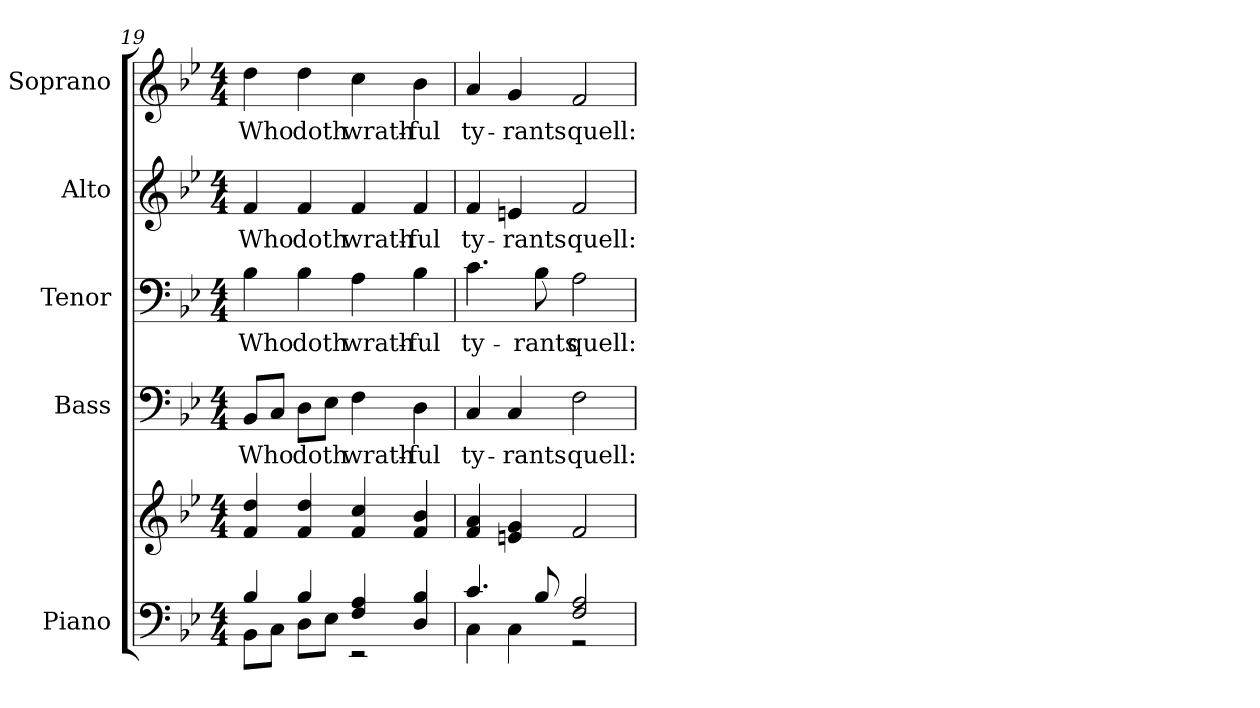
**kern	**kern	**kern	**text	**kern	**text	**kern	**text	**kern	**text
*part5	*part5	*part4	*part4	*part3	*part3	*part2	*part2	*part1	*part1
*staff6	*staff5	*staff4	*staff4	*staff3	*staff3	*staff2	*staff2	*staff1	*staff1
*I"Piano	*	*I"Bass	*	*I"Tenor	*	*I"Alto	*	*I"Soprano	*
*I'Pno.	*	*I'B.	*	*I'T.	*	*I'A.	*	*I'S.	*
!!LO:PB:g=z
*clefF4	*clefG2	*clefF4	*	*clefF4	*	*clefG2	*	*clefG2	*
*k[b-e-]	*k[b-e-]	*k[b-e-]	*	*k[b-e-]	*	*k[b-e-]	*	*k[b-e-]	*
*B-:	*B-:	*B-:	*	*B-:	*	*B-:	*	*B-:	*
*M4/4	*M4/4	*M4/4	*	*M4/4	*	*M4/4	*	*M4/4	*
=19	=19	=19	=19	=19	=19	=19	=19	=19	=19
*^	*	*	*	*	*	*	*	*	*
!	!	!	!	!LO:LY:b:color=#000000	!	!	!	!	!	!
!	!	!	!	!	!	!LO:LY:b:color=#000000	!	!	!	!
!	!	!	!	!	!	!	!	!LO:LY:b:color=#000000	!	!
!	!	!	!	!	!	!	!	!	!	!LO:LY:b:color=#000000
4B-i/	8BB-i\L	4fi/ 4ddi	8BB-i/L	Who	4B-i\	Who	4fi/	Who	4ddi\	Who
.	8Ci\J	.	8Ci/J	.	.	.	.	.	.	.
!	!	!	!	!LO:LY:b:color=#000000	!	!	!	!	!	!
!	!	!	!	!	!	!LO:LY:b:color=#000000	!	!	!	!
!	!	!	!	!	!	!	!	!LO:LY:b:color=#000000	!	!
!	!	!	!	!	!	!	!	!	!	!LO:LY:b:color=#000000
4B-i/	8Di\L	4fi/ 4ddi	8Di\L	doth	4B-i\	doth	4fi/	doth	4ddi\	doth
.	8E-i\J	.	8E-i\J	.	.	.	.	.	.	.
!	!	!	!	!LO:LY:b:color=#000000	!	!	!	!	!	!
!	!	!	!	!	!	!LO:LY:b:color=#000000	!	!	!	!
!	!	!	!	!	!	!	!	!LO:LY:b:color=#000000	!	!
!	!	!	!	!	!	!	!	!	!	!LO:LY:b:color=#000000
4Fi/ 4Ai	2r	4fi/ 4cci	4Fi\	wrath-	4Ai\	wrath-	4fi/	wrath-	4cci\	wrath-
!	!	!	!	!LO:LY:b:color=#000000	!	!	!	!	!	!
!	!	!	!	!	!	!LO:LY:b:color=#000000	!	!	!	!
!	!	!	!	!	!	!	!	!LO:LY:b:color=#000000	!	!
!	!	!	!	!	!	!	!	!	!	!LO:LY:b:color=#000000
4Di/ 4B-i	.	4fi/ 4b-i	4Di\	-ful	4B-i\	-ful	4fi/	-ful	4b-i\	-ful
=20	=20	=20	=20	=20	=20	=20	=20	=20	=20	=20
!	!	!	!	!LO:LY:b:color=#000000	!	!	!	!	!	!
!	!	!	!	!	!	!LO:LY:b:color=#000000	!	!	!	!
!	!	!	!	!	!	!	!	!LO:LY:b:color=#000000	!	!
!	!	!	!	!	!	!	!	!	!	!LO:LY:b:color=#000000
4.ci/	4Ci\	4fi/ 4ai	4Ci/	ty-	4.ci\	ty-	4fi/	ty-	4ai/	ty-
!	!	!	!	!LO:LY:b:color=#000000	!	!	!	!	!	!
!	!	!	!	!	!	!	!	!LO:LY:b:color=#000000	!	!
!	!	!	!	!	!	!	!	!	!	!LO:LY:b:color=#000000
.	4Ci\	4eni/ 4gi	4Ci/	-rants	.	.	4eni/	-rants	4gi/	-rants
!	!	!	!	!	!	!LO:LY:b:color=#000000	!	!	!	!
8B-i/	.	.	.	.	8B-i\	-rants	.	.	.	.
!	!	!	!	!LO:LY:b:color=#000000	!	!	!	!	!	!
!	!	!	!	!	!	!LO:LY:b:color=#000000	!	!	!	!
!	!	!	!	!	!	!	!	!LO:LY:b:color=#000000	!	!
!	!	!	!	!	!	!	!	!	!	!LO:LY:b:color=#000000
2Fi/ 2Ai	2r	2fi/	2Fi\	quell:	2Ai\	quell:	2fi/	quell:	2fi/	quell:
*v	*v	*	*	*	*	*	*	*	*	*
=	=	=	=	=	=	=	=	=	=
*-	*-	*-	*-	*-	*-	*-	*-	*-	*-
